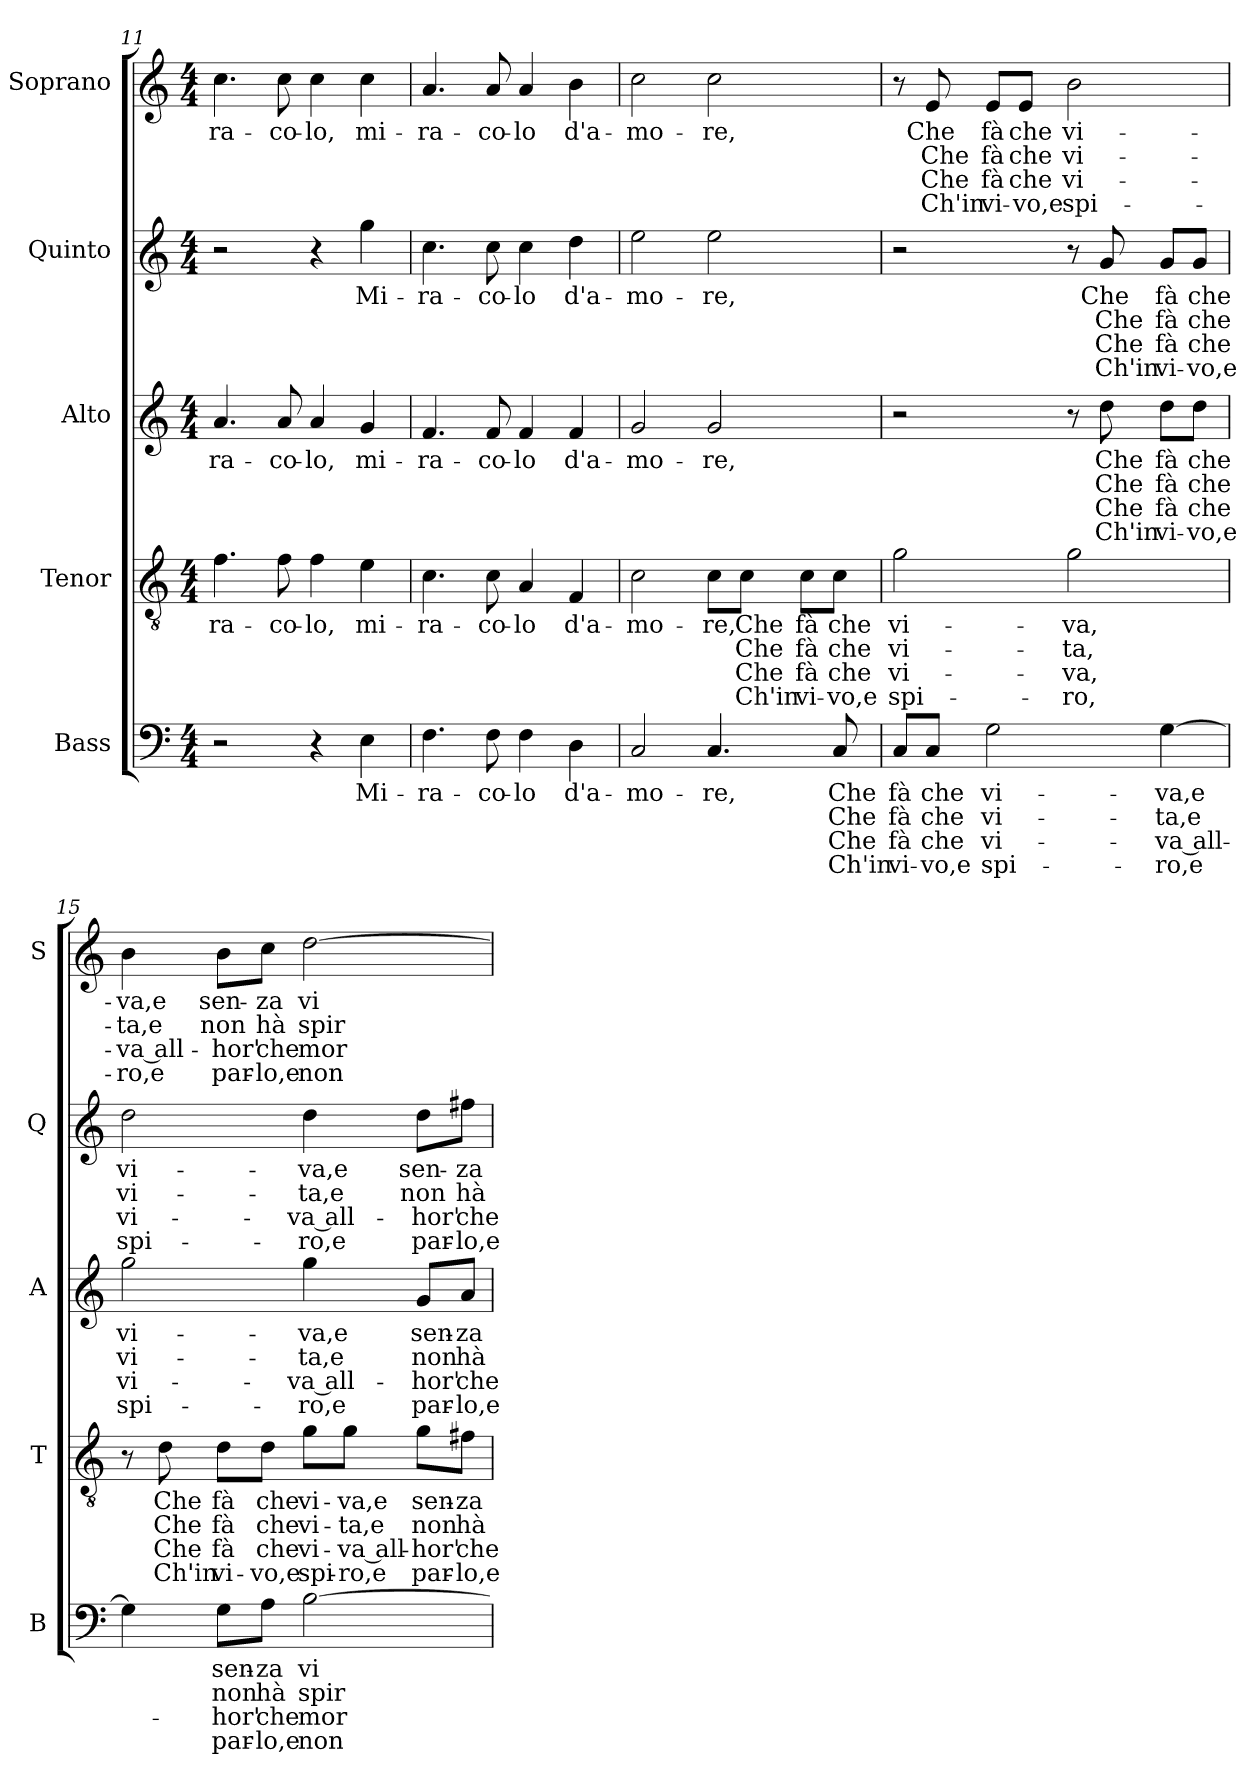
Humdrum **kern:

**kern	**text	**text	**text	**text	**kern	**text	**text	**text	**text	**kern	**text	**text	**text	**text	**kern	**text	**text	**text	**text	**kern	**text	**text	**text	**text
*part5	*part5	*part5	*part5	*part5	*part4	*part4	*part4	*part4	*part4	*part3	*part3	*part3	*part3	*part3	*part2	*part2	*part2	*part2	*part2	*part1	*part1	*part1	*part1	*part1
*staff5	*staff5	*staff5	*staff5	*staff5	*staff4	*staff4	*staff4	*staff4	*staff4	*staff3	*staff3	*staff3	*staff3	*staff3	*staff2	*staff2	*staff2	*staff2	*staff2	*staff1	*staff1	*staff1	*staff1	*staff1
*I"Bass	*	*	*	*	*I"Tenor	*	*	*	*	*I"Alto	*	*	*	*	*I"Quinto	*	*	*	*	*I"Soprano	*	*	*	*
*I'B	*	*	*	*	*I'T	*	*	*	*	*I'A	*	*	*	*	*I'Q	*	*	*	*	*I'S	*	*	*	*
*clefF4	*	*	*	*	*clefGv2	*	*	*	*	*clefG2	*	*	*	*	*clefG2	*	*	*	*	*clefG2	*	*	*	*
*k[]	*	*	*	*	*k[]	*	*	*	*	*k[]	*	*	*	*	*k[]	*	*	*	*	*k[]	*	*	*	*
*C:	*	*	*	*	*C:	*	*	*	*	*C:	*	*	*	*	*C:	*	*	*	*	*C:	*	*	*	*
*M4/4	*	*	*	*	*M4/4	*	*	*	*	*M4/4	*	*	*	*	*M4/4	*	*	*	*	*M4/4	*	*	*	*
=11	=11	=11	=11	=11	=11	=11	=11	=11	=11	=11	=11	=11	=11	=11	=11	=11	=11	=11	=11	=11	=11	=11	=11	=11
!	!	!	!	!	!	!LO:LY:b	!	!	!	!	!LO:LY:b	!	!	!	!	!	!	!	!	!	!LO:LY:b	!	!	!
2r	.	.	.	.	4.f\	-ra-	.	.	.	4.a/	-ra-	.	.	.	2r	.	.	.	.	4.cc\	-ra-	.	.	.
!	!	!	!	!	!	!LO:LY:b	!	!	!	!	!LO:LY:b	!	!	!	!	!	!	!	!	!	!LO:LY:b	!	!	!
.	.	.	.	.	8f\	-co-	.	.	.	8a/	-co-	.	.	.	.	.	.	.	.	8cc\	-co-	.	.	.
!	!	!	!	!	!	!LO:LY:b	!	!	!	!	!LO:LY:b	!	!	!	!	!	!	!	!	!	!LO:LY:b	!	!	!
4r	.	.	.	.	4f\	-lo,	.	.	.	4a/	-lo,	.	.	.	4r	.	.	.	.	4cc\	-lo,	.	.	.
!	!LO:LY:b	!	!	!	!	!LO:LY:b	!	!	!	!	!LO:LY:b	!	!	!	!	!LO:LY:b	!	!	!	!	!LO:LY:b	!	!	!
4E\	Mi-	.	.	.	4e\	mi-	.	.	.	4g/	mi-	.	.	.	4gg\	Mi-	.	.	.	4cc\	mi-	.	.	.
!!LO:LB:g=z
=12	=12	=12	=12	=12	=12	=12	=12	=12	=12	=12	=12	=12	=12	=12	=12	=12	=12	=12	=12	=12	=12	=12	=12	=12
!	!LO:LY:b	!	!	!	!	!LO:LY:b	!	!	!	!	!LO:LY:b	!	!	!	!	!LO:LY:b	!	!	!	!	!LO:LY:b	!	!	!
4.F\	-ra-	.	.	.	4.c\	-ra-	.	.	.	4.f/	-ra-	.	.	.	4.cc\	-ra-	.	.	.	4.a/	-ra-	.	.	.
!	!LO:LY:b	!	!	!	!	!LO:LY:b	!	!	!	!	!LO:LY:b	!	!	!	!	!LO:LY:b	!	!	!	!	!LO:LY:b	!	!	!
8F\	-co-	.	.	.	8c\	-co-	.	.	.	8f/	-co-	.	.	.	8cc\	-co-	.	.	.	8a/	-co-	.	.	.
!	!LO:LY:b	!	!	!	!	!LO:LY:b	!	!	!	!	!LO:LY:b	!	!	!	!	!LO:LY:b	!	!	!	!	!LO:LY:b	!	!	!
4F\	-lo	.	.	.	4A/	-lo	.	.	.	4f/	-lo	.	.	.	4cc\	-lo	.	.	.	4a/	-lo	.	.	.
!	!LO:LY:b	!	!	!	!	!LO:LY:b	!	!	!	!	!LO:LY:b	!	!	!	!	!LO:LY:b	!	!	!	!	!LO:LY:b	!	!	!
4D\	d'a-	.	.	.	4F/	d'a-	.	.	.	4f/	d'a-	.	.	.	4dd\	d'a-	.	.	.	4b\	d'a-	.	.	.
=13	=13	=13	=13	=13	=13	=13	=13	=13	=13	=13	=13	=13	=13	=13	=13	=13	=13	=13	=13	=13	=13	=13	=13	=13
!	!LO:LY:b	!	!	!	!	!LO:LY:b	!	!	!	!	!LO:LY:b	!	!	!	!	!LO:LY:b	!	!	!	!	!LO:LY:b	!	!	!
2C/	-mo-	.	.	.	2c\	-mo-	.	.	.	2g/	-mo-	.	.	.	2ee\	-mo-	.	.	.	2cc\	-mo-	.	.	.
!	!LO:LY:b	!	!	!	!	!LO:LY:b	!	!	!	!	!LO:LY:b	!	!	!	!	!LO:LY:b	!	!	!	!	!LO:LY:b	!	!	!
4.C/	-re,	.	.	.	8c\L	-re,	.	.	.	2g/	-re,	.	.	.	2ee\	-re,	.	.	.	2cc\	-re,	.	.	.
!	!	!	!	!	!	!LO:LY:b	!LO:LY:b	!LO:LY:b	!LO:LY:b	!	!	!	!	!	!	!	!	!	!	!	!	!	!	!
.	.	.	.	.	8c\J	Che	Che	Che	Ch'in	.	.	.	.	.	.	.	.	.	.	.	.	.	.	.
!	!	!	!	!	!	!LO:LY:b	!LO:LY:b	!LO:LY:b	!LO:LY:b	!	!	!	!	!	!	!	!	!	!	!	!	!	!	!
.	.	.	.	.	8c\L	fà	fà	fà	vi-	.	.	.	.	.	.	.	.	.	.	.	.	.	.	.
!	!LO:LY:b	!LO:LY:b	!LO:LY:b	!LO:LY:b	!	!LO:LY:b	!LO:LY:b	!LO:LY:b	!LO:LY:b	!	!	!	!	!	!	!	!	!	!	!	!	!	!	!
8C/	Che	Che	Che	Ch'in	8c\J	che	che	che	-vo,e	.	.	.	.	.	.	.	.	.	.	.	.	.	.	.
=14	=14	=14	=14	=14	=14	=14	=14	=14	=14	=14	=14	=14	=14	=14	=14	=14	=14	=14	=14	=14	=14	=14	=14	=14
!	!LO:LY:b	!LO:LY:b	!LO:LY:b	!LO:LY:b	!	!LO:LY:b	!LO:LY:b	!LO:LY:b	!LO:LY:b	!	!	!	!	!	!	!	!	!	!	!	!	!	!	!
8C/L	fà	fà	fà	vi-	2g\	vi-	vi-	vi-	spi-	2r	.	.	.	.	2r	.	.	.	.	8r	.	.	.	.
!	!LO:LY:b	!LO:LY:b	!LO:LY:b	!LO:LY:b	!	!	!	!	!	!	!	!	!	!	!	!	!	!	!	!	!LO:LY:b	!LO:LY:b	!LO:LY:b	!LO:LY:b
8C/J	che	che	che	-vo,e	.	.	.	.	.	.	.	.	.	.	.	.	.	.	.	8e/	Che	Che	Che	Ch'in
!	!LO:LY:b	!LO:LY:b	!LO:LY:b	!LO:LY:b	!	!	!	!	!	!	!	!	!	!	!	!	!	!	!	!	!LO:LY:b	!LO:LY:b	!LO:LY:b	!LO:LY:b
2G\	vi-	vi-	vi-	spi-	.	.	.	.	.	.	.	.	.	.	.	.	.	.	.	8e/L	fà	fà	fà	vi-
!	!	!	!	!	!	!	!	!	!	!	!	!	!	!	!	!	!	!	!	!	!LO:LY:b	!LO:LY:b	!LO:LY:b	!LO:LY:b
.	.	.	.	.	.	.	.	.	.	.	.	.	.	.	.	.	.	.	.	8e/J	che	che	che	-vo,e
!	!	!	!	!	!	!LO:LY:b	!LO:LY:b	!LO:LY:b	!LO:LY:b	!	!	!	!	!	!	!	!	!	!	!	!LO:LY:b	!LO:LY:b	!LO:LY:b	!LO:LY:b
.	.	.	.	.	2g\	-va,	-ta,	-va,	-ro,	8r	.	.	.	.	8r	.	.	.	.	2b\	vi-	vi-	vi-	spi-
!	!	!	!	!	!	!	!	!	!	!	!LO:LY:b	!LO:LY:b	!LO:LY:b	!LO:LY:b	!	!LO:LY:b	!LO:LY:b	!LO:LY:b	!LO:LY:b	!	!	!	!	!
.	.	.	.	.	.	.	.	.	.	8dd\	Che	Che	Che	Ch'in	8g/	Che	Che	Che	Ch'in	.	.	.	.	.
!	!LO:LY:b	!LO:LY:b	!LO:LY:b	!LO:LY:b	!	!	!	!	!	!	!LO:LY:b	!LO:LY:b	!LO:LY:b	!LO:LY:b	!	!LO:LY:b	!LO:LY:b	!LO:LY:b	!LO:LY:b	!	!	!	!	!
[4G\	-va,e	-ta,e	-va all-	-ro,e	.	.	.	.	.	8dd\L	fà	fà	fà	vi-	8g/L	fà	fà	fà	vi-	.	.	.	.	.
!	!	!	!	!	!	!	!	!	!	!	!LO:LY:b	!LO:LY:b	!LO:LY:b	!LO:LY:b	!	!LO:LY:b	!LO:LY:b	!LO:LY:b	!LO:LY:b	!	!	!	!	!
.	.	.	.	.	.	.	.	.	.	8dd\J	che	che	che	-vo,e	8g/J	che	che	che	-vo,e	.	.	.	.	.
=15	=15	=15	=15	=15	=15	=15	=15	=15	=15	=15	=15	=15	=15	=15	=15	=15	=15	=15	=15	=15	=15	=15	=15	=15
!	!	!	!	!	!	!	!	!	!	!	!LO:LY:b	!LO:LY:b	!LO:LY:b	!LO:LY:b	!	!LO:LY:b	!LO:LY:b	!LO:LY:b	!LO:LY:b	!	!LO:LY:b	!LO:LY:b	!LO:LY:b	!LO:LY:b
4G\]	.	.	.	.	8r	.	.	.	.	2gg\	vi-	vi-	vi-	spi-	2dd\	vi-	vi-	vi-	spi-	4b\	-va,e	-ta,e	-va all-	-ro,e
!	!	!	!	!	!	!LO:LY:b	!LO:LY:b	!LO:LY:b	!LO:LY:b	!	!	!	!	!	!	!	!	!	!	!	!	!	!	!
.	.	.	.	.	8d\	Che	Che	Che	Ch'in	.	.	.	.	.	.	.	.	.	.	.	.	.	.	.
!	!LO:LY:b	!LO:LY:b	!LO:LY:b	!LO:LY:b	!	!LO:LY:b	!LO:LY:b	!LO:LY:b	!LO:LY:b	!	!	!	!	!	!	!	!	!	!	!	!LO:LY:b	!LO:LY:b	!LO:LY:b	!LO:LY:b
8G\L	sen-	non	-hor'	par-	8d\L	fà	fà	fà	vi-	.	.	.	.	.	.	.	.	.	.	8b\L	sen-	non	-hor'	par-
!	!LO:LY:b	!LO:LY:b	!LO:LY:b	!LO:LY:b	!	!LO:LY:b	!LO:LY:b	!LO:LY:b	!LO:LY:b	!	!	!	!	!	!	!	!	!	!	!	!LO:LY:b	!LO:LY:b	!LO:LY:b	!LO:LY:b
8A\J	-za	hà	che	-lo,e	8d\J	che	che	che	-vo,e	.	.	.	.	.	.	.	.	.	.	8cc\J	-za	hà	che	-lo,e
!	!LO:LY:b	!LO:LY:b	!LO:LY:b	!LO:LY:b	!	!LO:LY:b	!LO:LY:b	!LO:LY:b	!LO:LY:b	!	!LO:LY:b	!LO:LY:b	!LO:LY:b	!LO:LY:b	!	!LO:LY:b	!LO:LY:b	!LO:LY:b	!LO:LY:b	!	!LO:LY:b	!LO:LY:b	!LO:LY:b	!LO:LY:b
[2B\	vi-	spir-	mor-	non	8g\L	vi-	vi-	vi-	spi-	4gg\	-va,e	-ta,e	-va all-	-ro,e	4dd\	-va,e	-ta,e	-va all-	-ro,e	[2dd\	vi-	spir-	mor-	non
!	!	!	!	!	!	!LO:LY:b	!LO:LY:b	!LO:LY:b	!LO:LY:b	!	!	!	!	!	!	!	!	!	!	!	!	!	!	!
.	.	.	.	.	8g\J	-va,e	-ta,e	-va all-	-ro,e	.	.	.	.	.	.	.	.	.	.	.	.	.	.	.
!	!	!	!	!	!	!LO:LY:b	!LO:LY:b	!LO:LY:b	!LO:LY:b	!	!LO:LY:b	!LO:LY:b	!LO:LY:b	!LO:LY:b	!	!LO:LY:b	!LO:LY:b	!LO:LY:b	!LO:LY:b	!	!	!	!	!
.	.	.	.	.	8g\L	sen-	non	-hor'	par-	8g/L	sen-	non	-hor'	par-	8dd\L	sen-	non	-hor'	par-	.	.	.	.	.
!	!	!	!	!	!	!LO:LY:b	!LO:LY:b	!LO:LY:b	!LO:LY:b	!	!LO:LY:b	!LO:LY:b	!LO:LY:b	!LO:LY:b	!	!LO:LY:b	!LO:LY:b	!LO:LY:b	!LO:LY:b	!	!	!	!	!
.	.	.	.	.	8f#X\J	-za	hà	che	-lo,e	8a/J	-za	hà	che	-lo,e	8ff#X\J	-za	hà	che	-lo,e	.	.	.	.	.
=	=	=	=	=	=	=	=	=	=	=	=	=	=	=	=	=	=	=	=	=	=	=	=	=
*-	*-	*-	*-	*-	*-	*-	*-	*-	*-	*-	*-	*-	*-	*-	*-	*-	*-	*-	*-	*-	*-	*-	*-	*-
